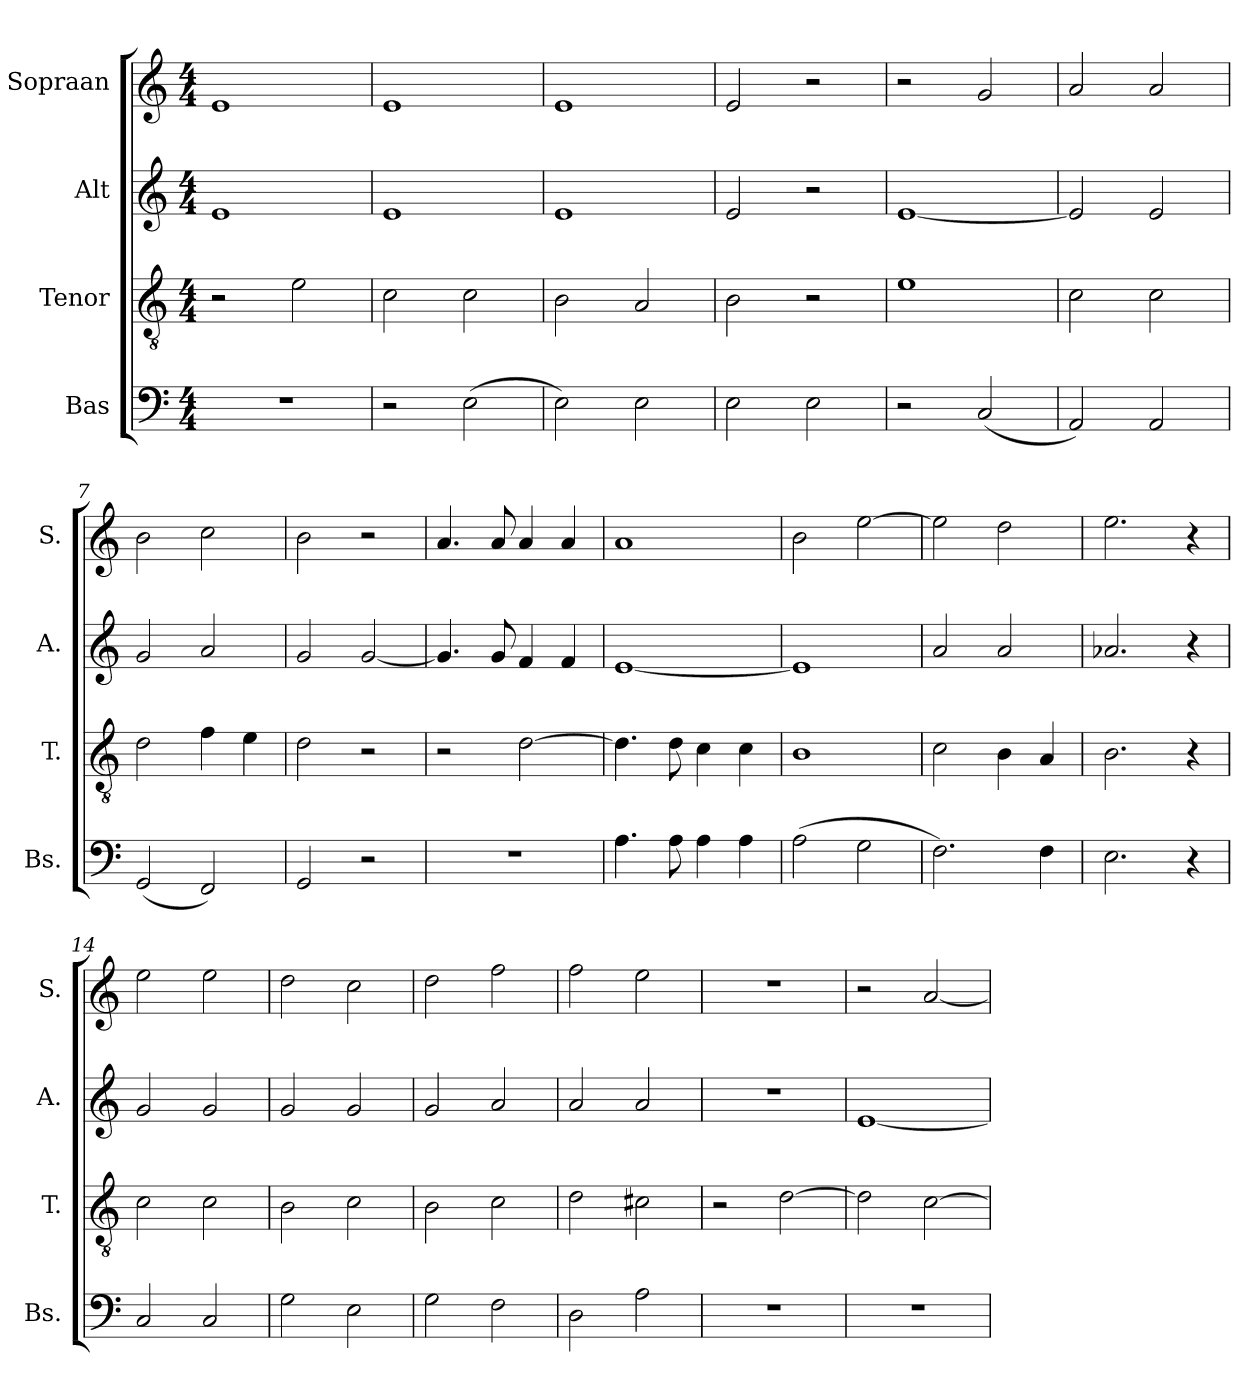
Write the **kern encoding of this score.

**kern	**kern	**kern	**kern
*part4	*part3	*part2	*part1
*staff4	*staff3	*staff2	*staff1
*I"Bas	*I"Tenor	*I"Alt	*I"Sopraan
*I'Bs.	*I'T.	*I'A.	*I'S.
*clefF4	*clefGv2	*clefG2	*clefG2
*k[]	*k[]	*k[]	*k[]
*M4/4	*M4/4	*M4/4	*M4/4
*MM100	*MM100	*MM100	*MM100
=1	=1	=1	=1
1r	2r	1e	1e
.	2e\	.	.
=2	=2	=2	=2
2r	2c\	1e	1e
(2E\	2c\	.	.
=3	=3	=3	=3
2E\)	2B\	1e	1e
2E\	2A/	.	.
=4	=4	=4	=4
2E\	2B\	2e/	2e/
2E\	2r	2r	2r
=5	=5	=5	=5
2r	1e	[1e	2r
(2C/	.	.	2g/
=6	=6	=6	=6
2AA/)	2c\	2e/]	2a/
2AA/	2c\	2e/	2a/
=7	=7	=7	=7
(2GG/	2d\	2g/	2b\
2FF/)	4f\	2a/	2cc\
.	4e\	.	.
=8	=8	=8	=8
2GG/	2d\	2g/	2b\
2r	2r	[2g/	2r
=9	=9	=9	=9
1r	2r	4.g/]	4.a/
.	.	8g/	8a/
.	[2d\	4f/	4a/
.	.	4f/	4a/
=10	=10	=10	=10
4.A\	4.d\]	[1e	1a
8A\	8d\	.	.
4A\	4c\	.	.
4A\	4c\	.	.
!!LO:LB:g=z
=11	=11	=11	=11
(2A\	1B	1e]	2b\
2G\	.	.	[2ee\
=12	=12	=12	=12
2.F\)	2c\	2a/	2ee\]
.	4B\	2a/	2dd\
4F\	4A/	.	.
=13	=13	=13	=13
*	*	*	*MM60
2.E\	2.B\	2.a-X/	2.ee\
4r	4r	4r	4r
=14	=14	=14	=14
*	*	*	*MM100
2C/	2c\	2g/	2ee\
2C/	2c\	2g/	2ee\
=15	=15	=15	=15
2G\	2B\	2g/	2dd\
2E\	2c\	2g/	2cc\
=16	=16	=16	=16
2G\	2B\	2g/	2dd\
2F\	2c\	2a/	2ff\
=17	=17	=17	=17
2D\	2d\	2a/	2ff\
2A\	2c#X\	2a/	2ee\
=18	=18	=18	=18
1r	2r	1r	1r
.	[2d\	.	.
=19	=19	=19	=19
1r	2d\]	[1e	2r
.	[2c\	.	[2a/
=	=	=	=
*-	*-	*-	*-
